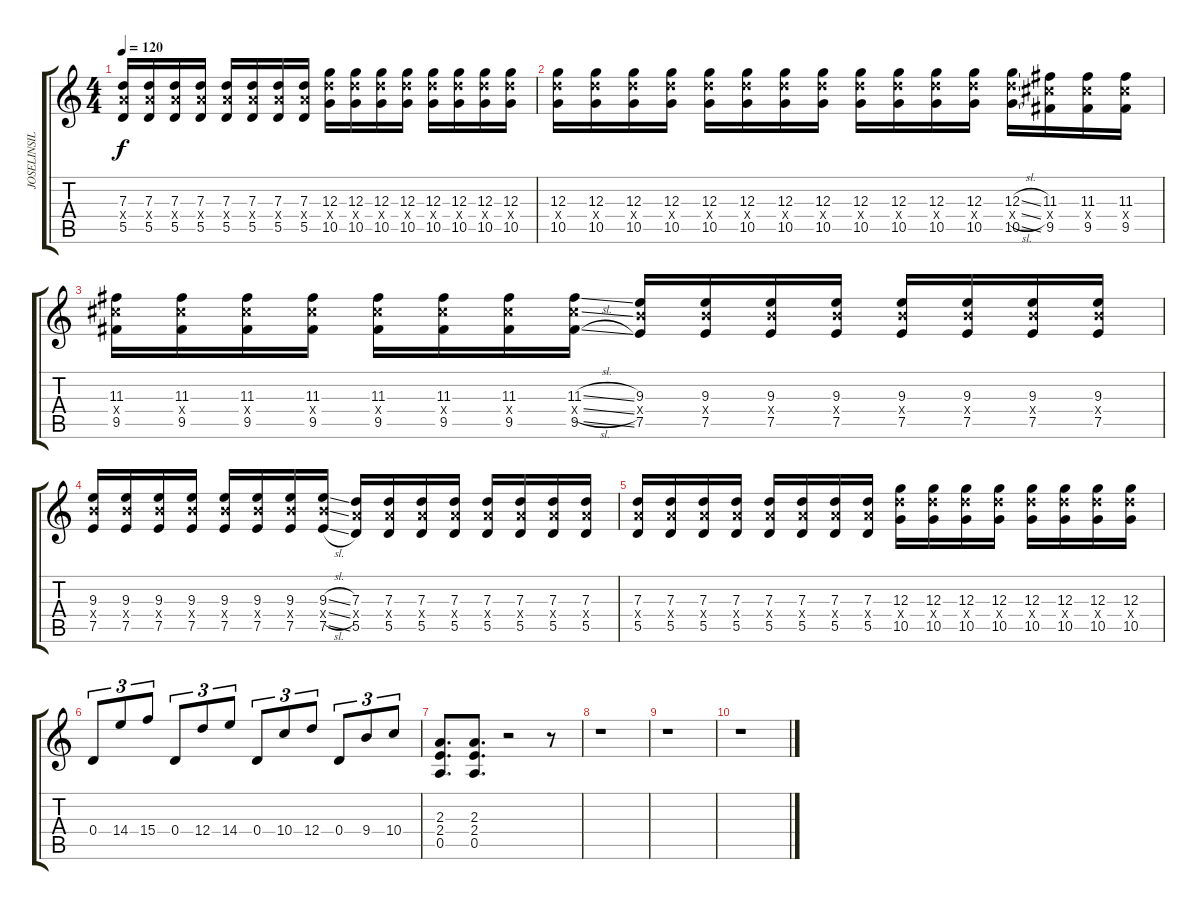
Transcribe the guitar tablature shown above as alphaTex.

\track ("JOSELINSILLO" "JOSELINSIL") {instrument distortionguitar}
\staff {score tabs}
\tuning (E4 B3 G3 D3 A2 E2) {hide}
\ts (4 4)
\tempo 120
\clef g2
\ks c
(7.3 7.4{x} 5.5).16{dy f} (7.3 7.4{x} 5.5).16 (7.3 7.4{x} 5.5).16 (7.3 7.4{x} 5.5).16 (7.3 7.4{x} 5.5).16 (7.3 7.4{x} 5.5).16 (7.3 7.4{x} 5.5).16 (7.3 7.4{x} 5.5).16 (12.3 12.4{x} 10.5).16 (12.3 12.4{x} 10.5).16 (12.3 12.4{x} 10.5).16 (12.3 12.4{x} 10.5).16 (12.3 12.4{x} 10.5).16 (12.3 12.4{x} 10.5).16 (12.3 12.4{x} 10.5).16 (12.3 12.4{x} 10.5).16 |
(12.3 12.4{x} 10.5).16 (12.3 12.4{x} 10.5).16 (12.3 12.4{x} 10.5).16 (12.3 12.4{x} 10.5).16 (12.3 12.4{x} 10.5).16 (12.3 12.4{x} 10.5).16 (12.3 12.4{x} 10.5).16 (12.3 12.4{x} 10.5).16 (12.3 12.4{x} 10.5).16 (12.3 12.4{x} 10.5).16 (12.3 12.4{x} 10.5).16 (12.3 12.4{x} 10.5).16 (12.3{sl} 12.4{sl x} 10.5{sl}).16 (11.3 11.4{x} 9.5).16 (11.3 11.4{x} 9.5).16 (11.3 11.4{x} 9.5).16 |
(11.3 11.4{x} 9.5).16 (11.3 11.4{x} 9.5).16 (11.3 11.4{x} 9.5).16 (11.3 11.4{x} 9.5).16 (11.3 11.4{x} 9.5).16 (11.3 11.4{x} 9.5).16 (11.3 11.4{x} 9.5).16 (11.3{sl} 11.4{sl x} 9.5{sl}).16 (9.3 9.4{x} 7.5).16 (9.3 9.4{x} 7.5).16 (9.3 9.4{x} 7.5).16 (9.3 9.4{x} 7.5).16 (9.3 9.4{x} 7.5).16 (9.3 9.4{x} 7.5).16 (9.3 9.4{x} 7.5).16 (9.3 9.4{x} 7.5).16 |
(9.3 9.4{x} 7.5).16 (9.3 9.4{x} 7.5).16 (9.3 9.4{x} 7.5).16 (9.3 9.4{x} 7.5).16 (9.3 9.4{x} 7.5).16 (9.3 9.4{x} 7.5).16 (9.3 9.4{x} 7.5).16 (9.3{sl} 9.4{sl x} 7.5{sl}).16 (7.3 7.4{x} 5.5).16 (7.3 7.4{x} 5.5).16 (7.3 7.4{x} 5.5).16 (7.3 7.4{x} 5.5).16 (7.3 7.4{x} 5.5).16 (7.3 7.4{x} 5.5).16 (7.3 7.4{x} 5.5).16 (7.3 7.4{x} 5.5).16 |
(7.3 7.4{x} 5.5).16 (7.3 7.4{x} 5.5).16 (7.3 7.4{x} 5.5).16 (7.3 7.4{x} 5.5).16 (7.3 7.4{x} 5.5).16 (7.3 7.4{x} 5.5).16 (7.3 7.4{x} 5.5).16 (7.3 7.4{x} 5.5).16 (12.3 12.4{x} 10.5).16 (12.3 12.4{x} 10.5).16 (12.3 12.4{x} 10.5).16 (12.3 12.4{x} 10.5).16 (12.3 12.4{x} 10.5).16 (12.3 12.4{x} 10.5).16 (12.3 12.4{x} 10.5).16 (12.3 12.4{x} 10.5).16 |
0.4.8{tu (3 2)} 14.4.8{tu (3 2)} 15.4.8{tu (3 2)} 0.4.8{tu (3 2)} 12.4.8{tu (3 2)} 14.4.8{tu (3 2)} 0.4.8{tu (3 2)} 10.4.8{tu (3 2)} 12.4.8{tu (3 2)} 0.4.8{tu (3 2)} 9.4.8{tu (3 2)} 10.4.8{tu (3 2)} |
(2.3 2.4 0.5).8{d} (2.3 2.4 0.5).8{d} r.2 r.8 |
r.1 |
r.1 |
r.1
